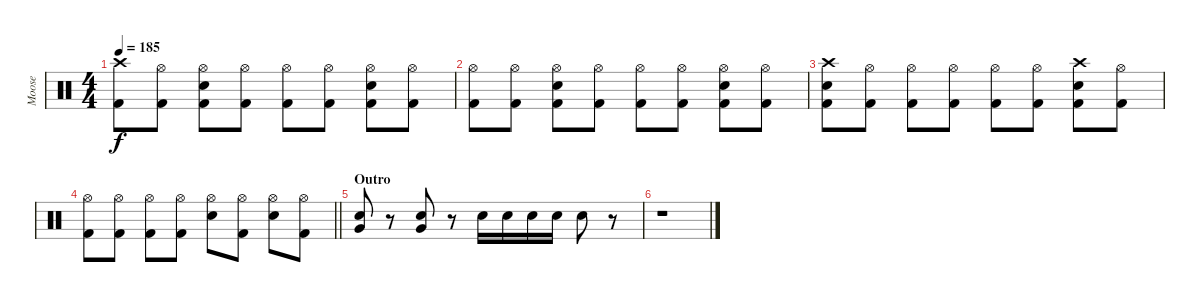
\track ("Moose" "Moose") {instrument percussion}
\staff {score}
\articulation defaults
\ts (4 4)
\tempo 185
\clef neutral
\ks c
("Crash high (hit)" "Kick (hit) 2").8{dy f} ("Hi-Hat (open)" "Kick (hit) 2").8 ("Hi-Hat (open)" "Electric Snare (hit)" "Kick (hit) 2").8 ("Hi-Hat (open)" "Kick (hit) 2").8 ("Hi-Hat (open)" "Kick (hit) 2").8 ("Hi-Hat (open)" "Kick (hit) 2").8 ("Hi-Hat (open)" "Electric Snare (hit)" "Kick (hit) 2").8 ("Hi-Hat (open)" "Kick (hit) 2").8 |
("Hi-Hat (open)" "Kick (hit) 2").8 ("Hi-Hat (open)" "Kick (hit) 2").8 ("Hi-Hat (open)" "Electric Snare (hit)" "Kick (hit) 2").8 ("Hi-Hat (open)" "Kick (hit) 2").8 ("Hi-Hat (open)" "Kick (hit) 2").8 ("Hi-Hat (open)" "Kick (hit) 2").8 ("Hi-Hat (open)" "Electric Snare (hit)" "Kick (hit) 2").8 ("Hi-Hat (open)" "Kick (hit) 2").8 |
("Crash high (hit)" "Electric Snare (hit)" "Kick (hit) 2").8 ("Hi-Hat (open)" "Kick (hit) 2").8 ("Hi-Hat (open)" "Kick (hit) 2").8 ("Hi-Hat (open)" "Kick (hit) 2").8 ("Hi-Hat (open)" "Kick (hit) 2").8 ("Hi-Hat (open)" "Kick (hit) 2").8 ("Crash high (hit)" "Electric Snare (hit)" "Kick (hit) 2").8 ("Hi-Hat (open)" "Kick (hit) 2").8 |
\barLineRight lightlight
("Hi-Hat (open)" "Kick (hit) 2").8 ("Hi-Hat (open)" "Kick (hit) 2").8 ("Hi-Hat (open)" "Kick (hit) 2").8 ("Hi-Hat (open)" "Kick (hit) 2").8 ("Hi-Hat (open)" "Electric Snare (hit)").8 ("Hi-Hat (open)" "Kick (hit) 2").8 ("Hi-Hat (open)" "Electric Snare (hit)").8 ("Hi-Hat (open)" "Kick (hit) 2").8 |
\section ("" "Outro")
("Electric Snare (hit)" "Very Low Tom (hit)").8 r.8 ("Electric Snare (hit)" "Very Low Tom (hit)").8 r.8 "Electric Snare (hit)".16 "Electric Snare (hit)".16 "Electric Snare (hit)".16 "Electric Snare (hit)".16 "Electric Snare (hit)".8 r.8 |
r.1
